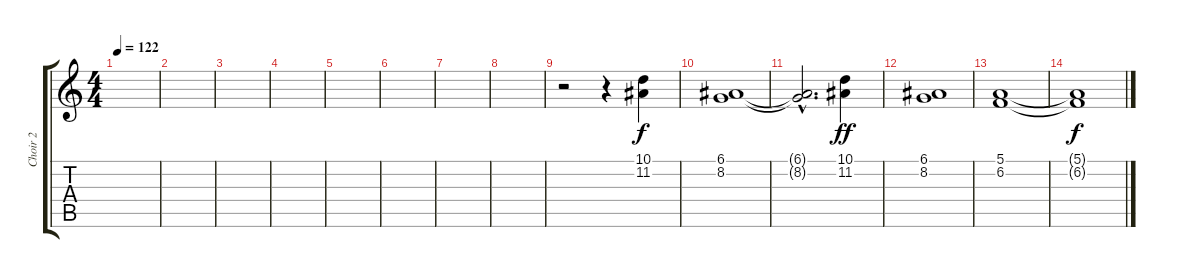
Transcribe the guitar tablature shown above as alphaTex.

\track ("Choir 2" "Choir 2") {instrument voiceoohs}
\staff {score tabs}
\tuning (E4 B3 G3 D3 A2 E2) {hide}
\ts (4 4)
\tempo 122
\clef g2
\ks c
|
|
|
|
|
|
|
|
r.2 r.4 (10.1 11.2).4 |
(6.1 8.2).1 |
(6.1{hac t} 8.2{hac t}).2{d dy f} (10.1 11.2).4{dy ff} |
(6.1 8.2).1 |
(5.1 6.2).1 |
(5.1{t} 6.2{t}).1{dy f}
